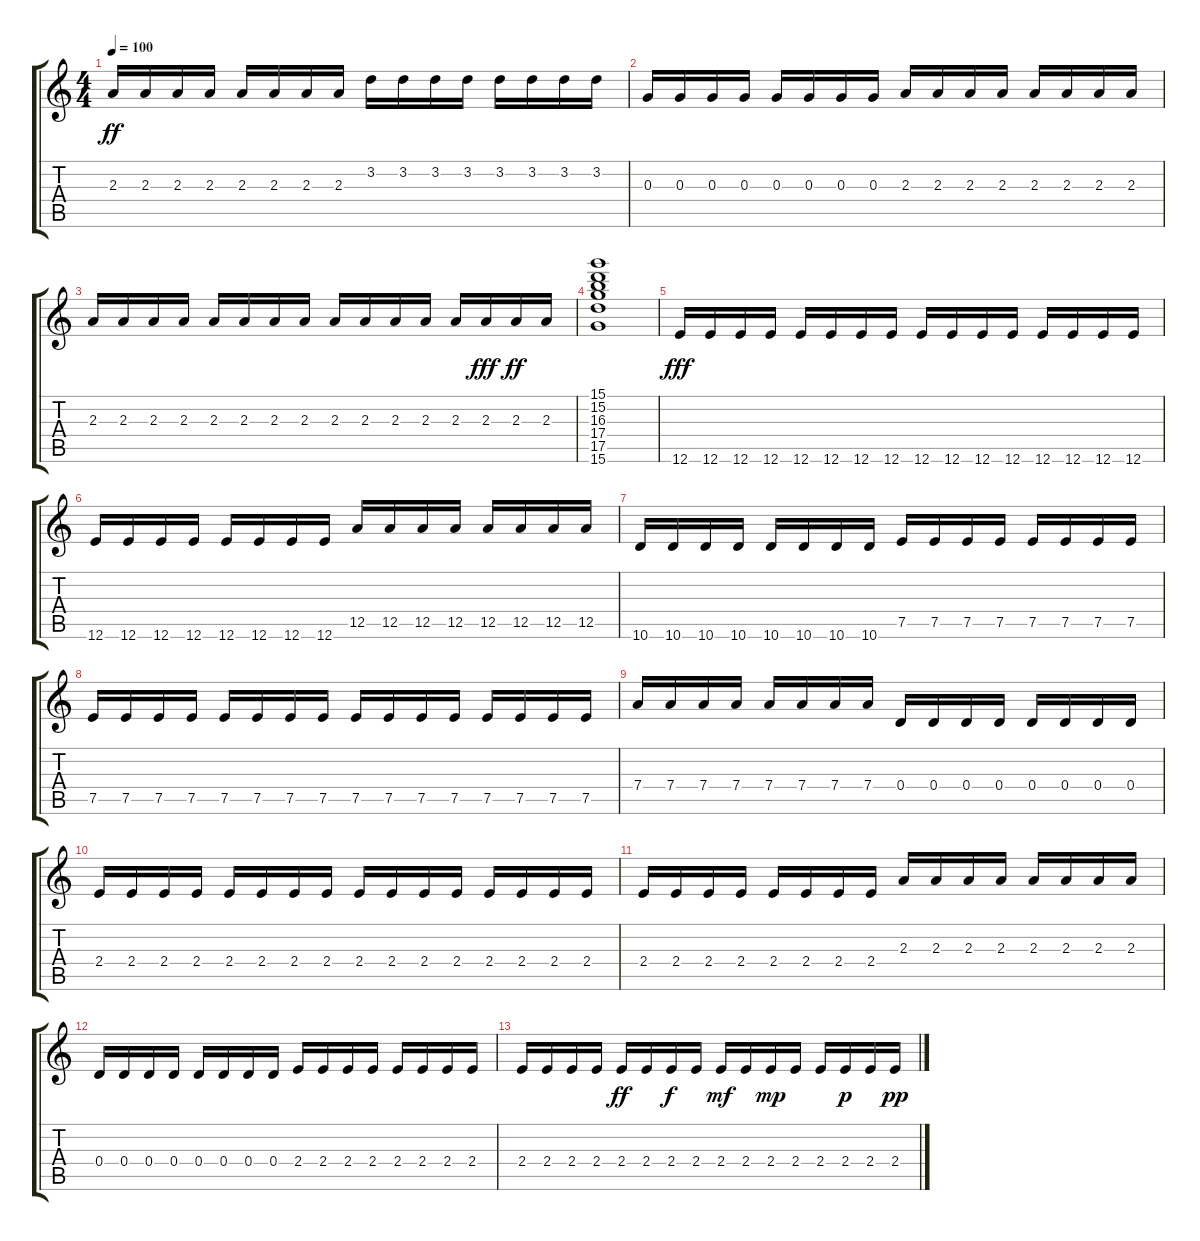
\track "" {instrument distortionguitar}
\staff {score tabs}
\tuning (E4 B3 G3 D3 A2 E2) {hide}
\ts (4 4)
\tempo 100
\clef g2
\ks c
2.3.16{dy ff} 2.3.16 2.3.16 2.3.16 2.3.16 2.3.16 2.3.16 2.3.16 3.2.16 3.2.16 3.2.16 3.2.16 3.2.16 3.2.16 3.2.16 3.2.16 |
0.3.16 0.3.16 0.3.16 0.3.16 0.3.16 0.3.16 0.3.16 0.3.16 2.3.16 2.3.16 2.3.16 2.3.16 2.3.16 2.3.16 2.3.16 2.3.16 |
2.3.16 2.3.16 2.3.16 2.3.16 2.3.16 2.3.16 2.3.16 2.3.16 2.3.16 2.3.16 2.3.16 2.3.16 2.3.16 2.3.16{dy fff} 2.3.16{dy ff} 2.3.16 |
(15.1 15.2 16.3 17.4 17.5 15.6).1 |
12.6.16{dy fff instrument distortionguitar} 12.6.16 12.6.16 12.6.16 12.6.16 12.6.16 12.6.16 12.6.16 12.6.16 12.6.16 12.6.16 12.6.16 12.6.16 12.6.16 12.6.16 12.6.16 |
12.6.16 12.6.16 12.6.16 12.6.16 12.6.16 12.6.16 12.6.16 12.6.16 12.5.16 12.5.16 12.5.16 12.5.16 12.5.16 12.5.16 12.5.16 12.5.16 |
10.6.16 10.6.16 10.6.16 10.6.16 10.6.16 10.6.16 10.6.16 10.6.16 7.5.16 7.5.16 7.5.16 7.5.16 7.5.16 7.5.16 7.5.16 7.5.16 |
7.5.16 7.5.16 7.5.16 7.5.16 7.5.16 7.5.16 7.5.16 7.5.16 7.5.16 7.5.16 7.5.16 7.5.16 7.5.16 7.5.16 7.5.16 7.5.16 |
7.4.16 7.4.16 7.4.16 7.4.16 7.4.16 7.4.16 7.4.16 7.4.16 0.4.16 0.4.16 0.4.16 0.4.16 0.4.16 0.4.16 0.4.16 0.4.16 |
2.4.16 2.4.16 2.4.16 2.4.16 2.4.16 2.4.16 2.4.16 2.4.16 2.4.16 2.4.16 2.4.16 2.4.16 2.4.16 2.4.16 2.4.16 2.4.16 |
2.4.16 2.4.16 2.4.16 2.4.16 2.4.16 2.4.16 2.4.16 2.4.16 2.3.16 2.3.16 2.3.16 2.3.16 2.3.16 2.3.16 2.3.16 2.3.16 |
0.4.16 0.4.16 0.4.16 0.4.16 0.4.16 0.4.16 0.4.16 0.4.16 2.4.16 2.4.16 2.4.16 2.4.16 2.4.16 2.4.16 2.4.16 2.4.16 |
2.4.16 2.4.16 2.4.16 2.4.16 2.4.16{dy ff} 2.4.16 2.4.16{dy f} 2.4.16 2.4.16{dy mf} 2.4.16 2.4.16{dy mp} 2.4.16 2.4.16 2.4.16{dy p} 2.4.16 2.4.16{dy pp}
